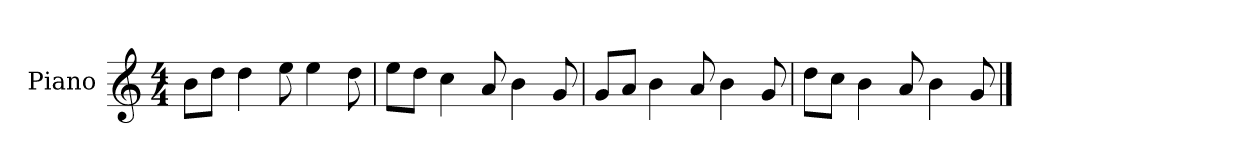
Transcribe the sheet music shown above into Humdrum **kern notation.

**kern
*part1
*staff1
*I"Piano
*I'P-no
*clefG2
*k[]
*M4/4
*MM90
=1
8b\L
8dd\J
4dd\
8ee\
4ee\
8dd\
=2
8ee\L
8dd\J
4cc\
8a/
4b\
8g/
=3
8g/L
8a/J
4b\
8a/
4b\
8g/
=4
8dd\L
8cc\J
4b\
8a/
4b\
8g/
==
*-
